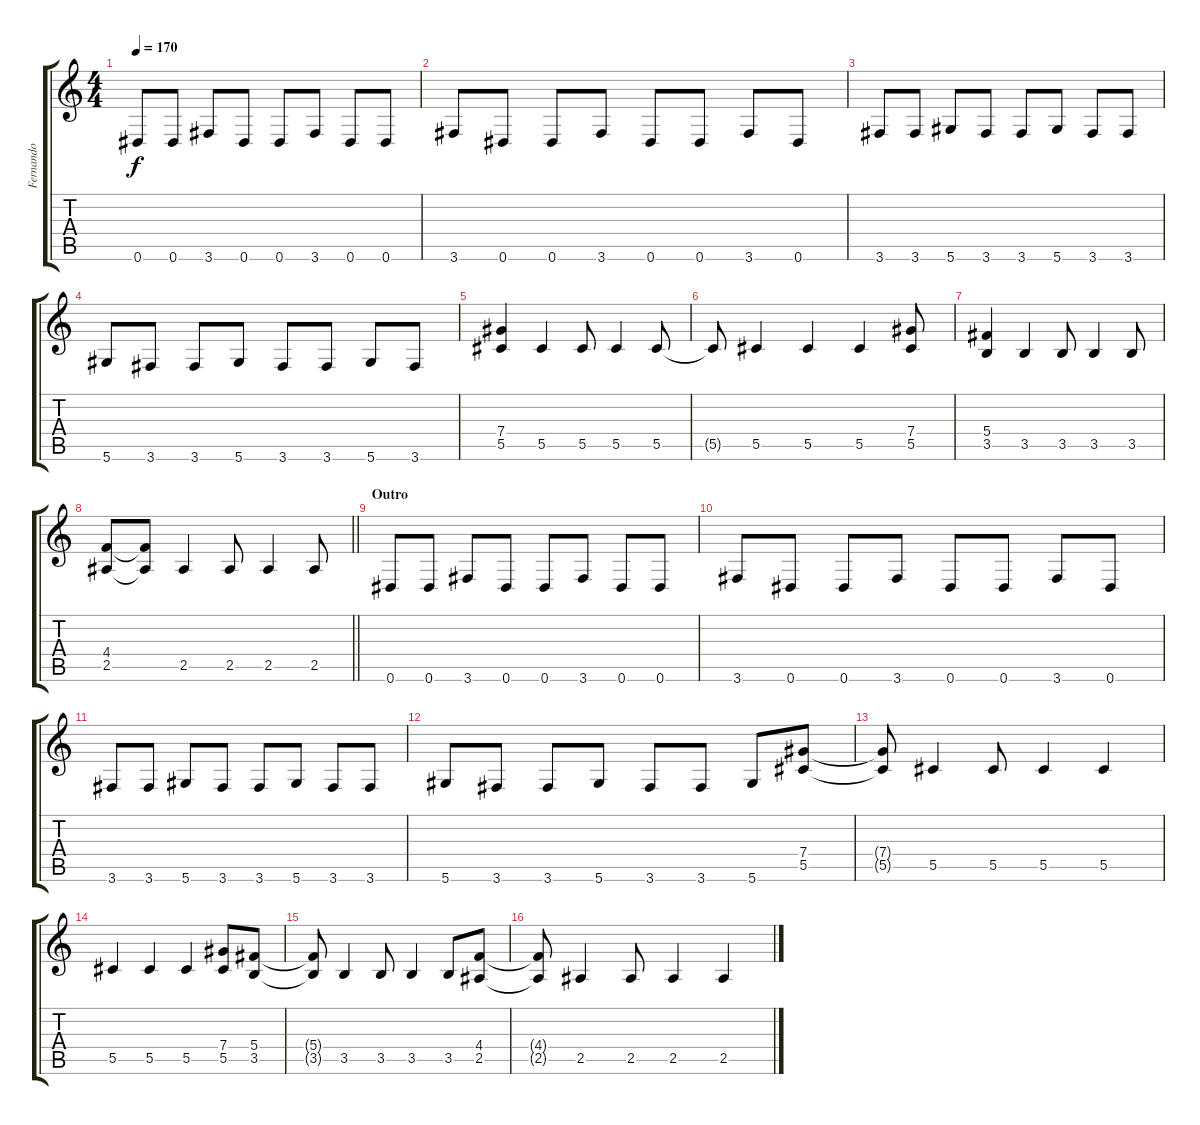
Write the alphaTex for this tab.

\track ("Fernando" "Fernando") {instrument distortionguitar}
\staff {score tabs}
\tuning (Eb4 Bb3 Gb3 Db3 Ab2 Eb2) {hide}
\ts (4 4)
\tempo 170
\clef g2
\ks c
0.6.8{dy f volume 13} 0.6.8 3.6.8 0.6.8 0.6.8 3.6.8 0.6.8 0.6.8 |
3.6.8 0.6.8 0.6.8 3.6.8 0.6.8 0.6.8 3.6.8 0.6.8 |
3.6.8 3.6.8 5.6.8 3.6.8 3.6.8 5.6.8 3.6.8 3.6.8 |
5.6.8 3.6.8 3.6.8 5.6.8 3.6.8 3.6.8 5.6.8 3.6.8 |
(7.4 5.5).4 5.5.4 5.5.8 5.5.4 5.5.8 |
5.5{t}.8 5.5.4 5.5.4 5.5.4 (7.4 5.5).8 |
(5.4 3.5).4 3.5.4 3.5.8 3.5.4 3.5.8 |
\barLineRight lightlight
(4.4 2.5).8 (4.4{t} 2.5{t}).8 2.5.4 2.5.8 2.5.4 2.5.8 |
\section ("" "Outro")
0.6.8{volume 13} 0.6.8 3.6.8 0.6.8 0.6.8 3.6.8 0.6.8 0.6.8 |
3.6.8 0.6.8 0.6.8 3.6.8 0.6.8 0.6.8 3.6.8 0.6.8 |
3.6.8 3.6.8 5.6.8 3.6.8 3.6.8 5.6.8 3.6.8 3.6.8 |
5.6.8 3.6.8 3.6.8 5.6.8 3.6.8 3.6.8 5.6.8 (7.4 5.5).8 |
(7.4{t} 5.5{t}).8 5.5.4 5.5.8 5.5.4 5.5.4 |
5.5.4 5.5.4 5.5.4 (7.4 5.5).8 (5.4 3.5).8 |
(5.4{t} 3.5{t}).8 3.5.4 3.5.8 3.5.4 3.5.8 (4.4 2.5).8 |
(4.4{t} 2.5{t}).8 2.5.4 2.5.8 2.5.4 2.5.4
